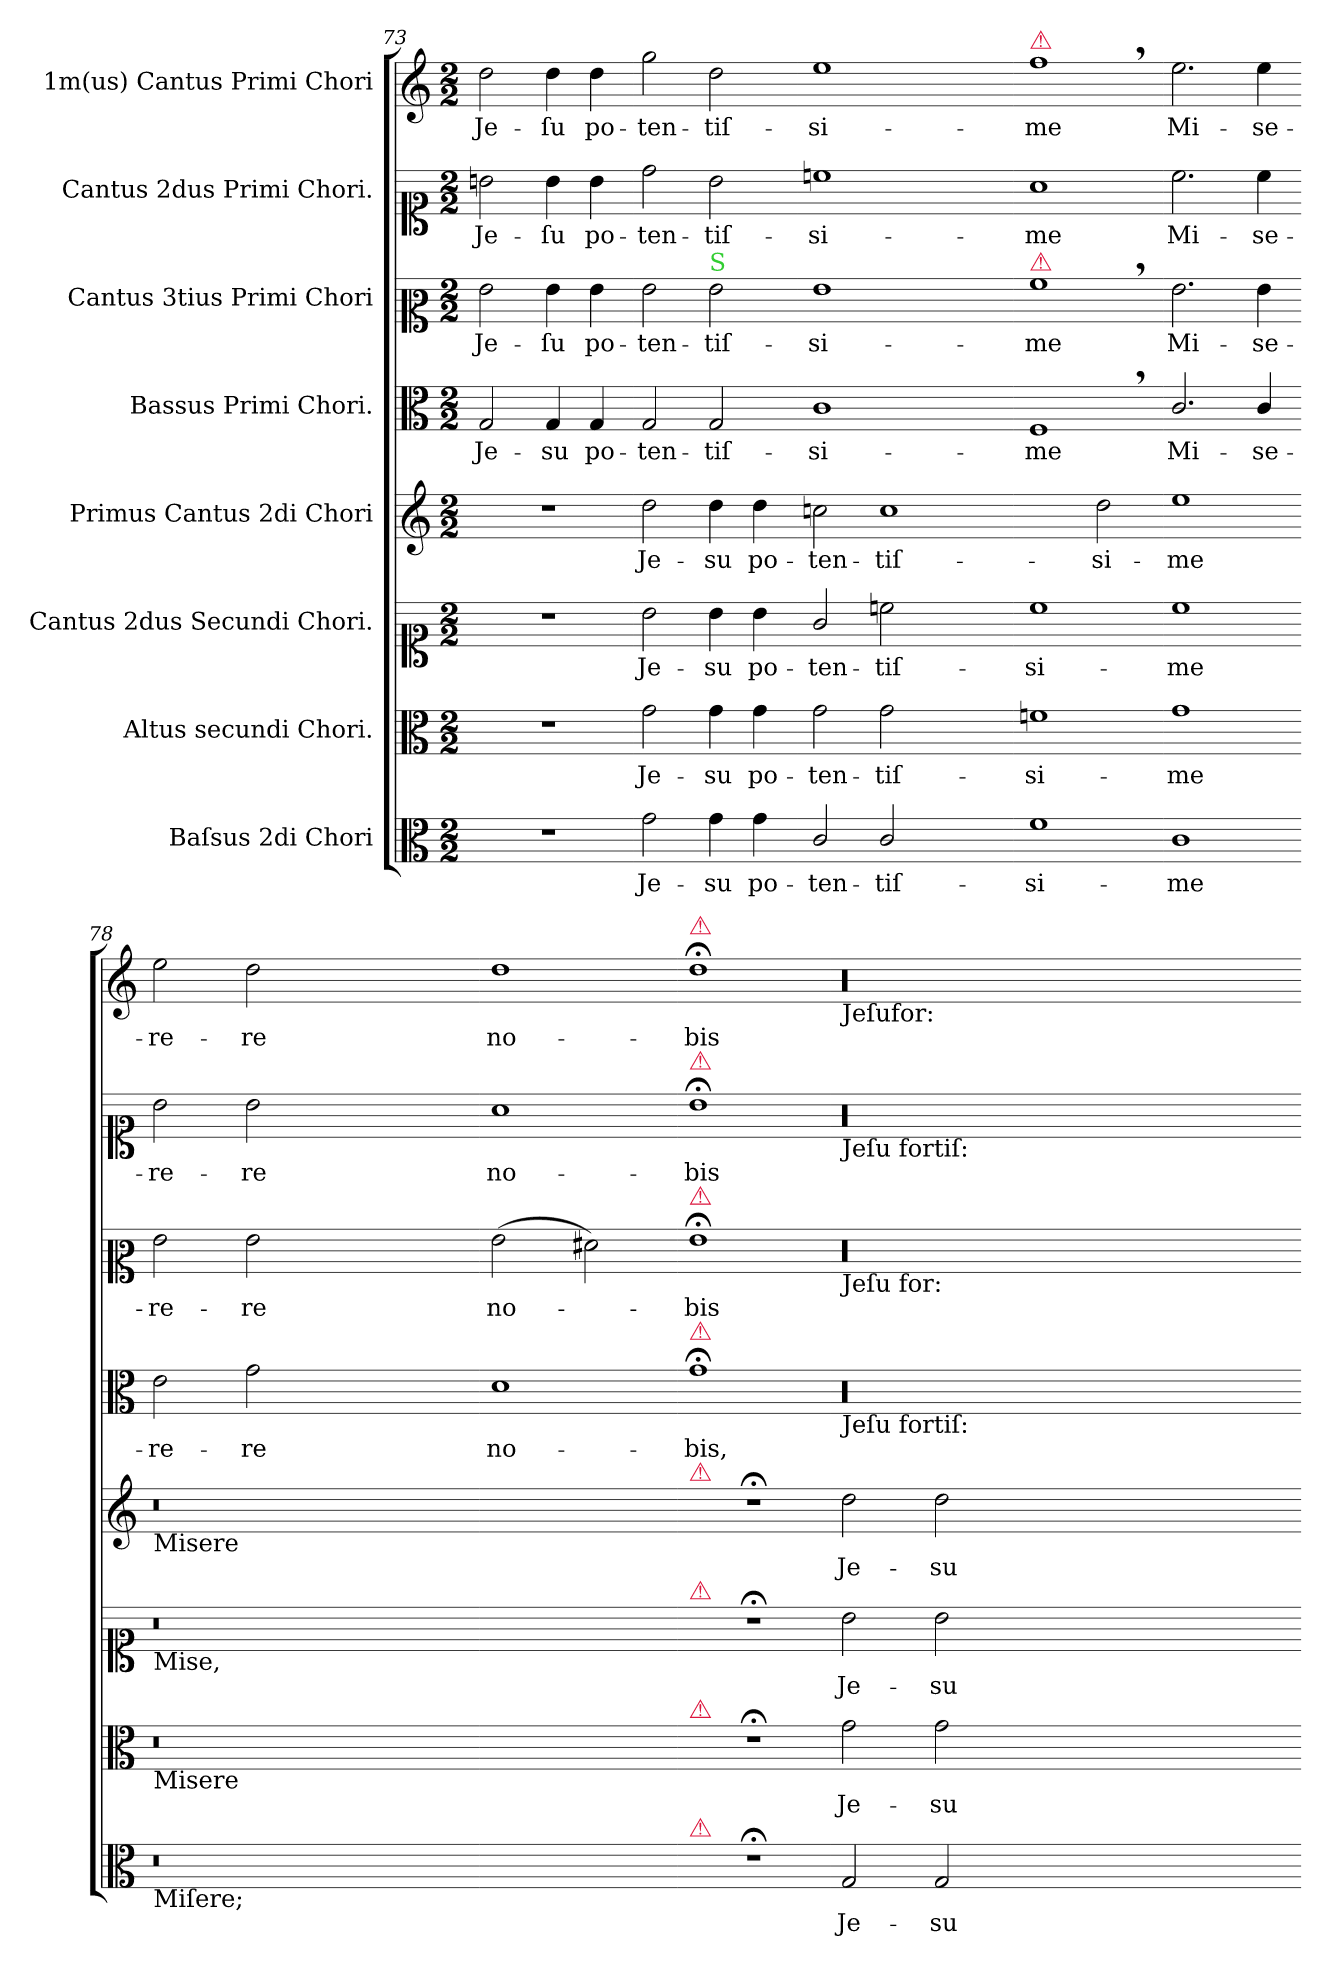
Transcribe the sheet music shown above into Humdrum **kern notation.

**kern	**text	**kern	**text	**kern	**text	**kern	**text	**kern	**text	**kern	**text	**kern	**text	**kern	**text
*part8	*part8	*part7	*part7	*part6	*part6	*part5	*part5	*part4	*part4	*part3	*part3	*part2	*part2	*part1	*part1
*staff8	*staff8	*staff7	*staff7	*staff6	*staff6	*staff5	*staff5	*staff4	*staff4	*staff3	*staff3	*staff2	*staff2	*staff1	*staff1
*I"Baſsus 2di Chori	*	*I"Altus secundi Chori.	*	*I"Cantus 2dus Secundi Chori.	*	*I"Primus Cantus 2di Chori	*	*I"Bassus Primi Chori.	*	*I"Cantus 3tius Primi Chori	*	*I"Cantus 2dus Primi Chori.	*	*I"1m(us) Cantus Primi Chori	*
*clefC3	*	*clefC3	*	*clefC1	*	*clefG2	*	*clefC3	*	*clefC2	*	*clefC1	*	*clefG2	*
*k[]	*	*k[]	*	*k[]	*	*k[]	*	*k[]	*	*k[]	*	*k[]	*	*k[]	*
*M2/2	*	*M2/2	*	*M2/2	*	*M2/2	*	*M2/2	*	*M2/2	*	*M2/2	*	*M2/2	*
=73	=73	=73	=73	=73	=73	=73	=73	=73	=73	=73	=73	=73	=73	=73	=73
1r	.	1r	.	1r	.	1r	.	2G/	Je-	2g\	Je-	2bn\	Je-	2dd\	Je-
.	.	.	.	.	.	.	.	4G/	-su	4g\	-ſu	4b\	-ſu	4dd\	-ſu
.	.	.	.	.	.	.	.	4G/	po-	4g\	po-	4b\	po-	4dd\	po-
=74-	=74-	=74-	=74-	=74-	=74-	=74-	=74-	=74-	=74-	=74-	=74-	=74-	=74-	=74-	=74-
2g\	Je-	2g\	Je-	2b\	Je-	2dd\	Je-	2G/	-ten-	2g\	-ten-	2dd\	-ten-	2gg\	-ten-
!	!	!	!	!	!	!	!	!	!	!LO:TX:a:color=limegreen:t=S	!	!	!	!	!
4g\	-su	4g\	-su	4b\	-su	4dd\	-su	2G/	-tiſ-	2g\	-tiſ-	2b\	-tiſ-	2dd\	-tiſ-
4g\	po-	4g\	po-	4b\	po-	4dd\	po-	.	.	.	.	.	.	.	.
=75-	=75-	=75-	=75-	=75-	=75-	=75-	=75-	=75-	=75-	=75-	=75-	=75-	=75-	=75-	=75-
2c/	-ten-	2g\	-ten-	2g/	-ten-	2ccn\	-ten-	1c	-si-	1g	-si-	1ccn	-si-	1ee	-si-
2c/	-tiſ-	2g\	-tiſ-	2ccn\	-tiſ-	1cc\	-tiſ-	.	.	.	.	.	.	.	.
2ryy	.	2ryy	.	2ryy	.	.	.	2ryy	.	2ryy	.	2ryy	.	2ryy	.
=76-	=76-	=76-	=76-	=76-	=76-	=76-	=76-	=76-	=76-	=76-	=76-	=76-	=76-	=76-	=76-
!	!	!	!	!	!	!	!	!	!	!	!	!	!	!LO:TX:a:color=crimson:t=⚠	!
!	!	!	!	!	!	!	!	!	!	!LO:TX:a:color=crimson:t=⚠	!	!	!	!	!
1f	-si-	1fn	-si-	1cc	-si-	2ryy	.	1F,	-me	1a,	-me	1a	-me	1ff,	-me
.	.	.	.	.	.	2dd\	-si-	.	.	.	.	.	.	.	.
=77-	=77-	=77-	=77-	=77-	=77-	=77-	=77-	=77-	=77-	=77-	=77-	=77-	=77-	=77-	=77-
1c	-me	1g	-me	1cc	-me	1ee	-me	2.c/	Mi-	2.g\	Mi-	2.cc\	Mi-	2.ee\	Mi-
.	.	.	.	.	.	.	.	4c/	-se-	4g\	-se-	4cc\	-se-	4ee\	-se-
=78-	=78-	=78-	=78-	=78-	=78-	=78-	=78-	=78-	=78-	=78-	=78-	=78-	=78-	=78-	=78-
!	!	!	!	!	!	!LO:TX:b:t=Misere	!	!	!	!	!	!	!	!	!
!	!	!	!	!LO:TX:b:t=Mise,	!	!	!	!	!	!	!	!	!	!	!
!	!	!LO:TX:b:t=Misere	!	!	!	!	!	!	!	!	!	!	!	!	!
!LO:TX:b:t=Miſere;	!	!	!	!	!	!	!	!	!	!	!	!	!	!	!
0r	.	0r	.	0r	.	0r	.	2e\	-re-	2g\	-re-	2b\	-re-	2ee\	-re-
.	.	.	.	.	.	.	.	2g\	-re	2g\	-re	2b\	-re	2dd\	-re
.	.	.	.	.	.	.	.	1ryy	.	1ryy	.	1ryy	.	1ryy	.
=79-	=79-	=79-	=79-	=79-	=79-	=79-	=79-	=79-	=79-	=79-	=79-	=79-	=79-	=79-	=79-
1ryy	.	1ryy	.	1ryy	.	1ryy	.	1d	no-	(2g\	no-	1a	no-	1dd	no-
.	.	.	.	.	.	.	.	.	.	2f#X\)	.	.	.	.	.
=80-	=80-	=80-	=80-	=80-	=80-	=80-	=80-	=80-	=80-	=80-	=80-	=80-	=80-	=80-	=80-
!	!	!	!	!	!	!	!	!	!	!	!	!	!	!LO:TX:a:color=crimson:t=⚠	!
!	!	!	!	!	!	!	!	!	!	!	!	!LO:TX:a:color=crimson:t=⚠	!	!	!
!	!	!	!	!	!	!	!	!	!	!LO:TX:a:color=crimson:t=⚠	!	!	!	!	!
!	!	!	!	!	!	!	!	!LO:TX:a:color=crimson:t=⚠	!	!	!	!	!	!	!
!	!	!	!	!	!	!LO:TX:a:color=crimson:t=⚠	!	!	!	!	!	!	!	!	!
!	!	!	!	!LO:TX:a:color=crimson:t=⚠	!	!	!	!	!	!	!	!	!	!	!
!	!	!LO:TX:a:color=crimson:t=⚠	!	!	!	!	!	!	!	!	!	!	!	!	!
!LO:TX:a:color=crimson:t=⚠	!	!	!	!	!	!	!	!	!	!	!	!	!	!	!
1r;	.	1r;<	.	1r;<	.	1r;<	.	1g;	-bis,	1g;	-bis	1b;<	-bis	1dd;	-bis
=81-	=81-	=81-	=81-	=81-	=81-	=81-	=81-	=81-	=81-	=81-	=81-	=81-	=81-	=81-	=81-
!	!	!	!	!	!	!	!	!	!	!	!	!	!	!LO:TX:b:t=Jeſufor&colon;	!
!	!	!	!	!	!	!	!	!	!	!	!	!LO:TX:b:t=Jeſu fortiſ&colon;	!	!	!
!	!	!	!	!	!	!	!	!	!	!LO:TX:b:t=Jeſu for&colon;	!	!	!	!	!
!	!	!	!	!	!	!	!	!LO:TX:b:t=Jeſu fortiſ&colon;	!	!	!	!	!	!	!
2G/	Je-	2g\	Je-	2b\	Je-	2dd\	Je-	00r	.	00r	.	00r	.	00r	.
2G/	-su	2g\	-su	2b\	-su	2dd\	-su	.	.	.	.	.	.	.	.
0.ryy	.	0.ryy	.	0.ryy	.	0.ryy	.	.	.	.	.	.	.	.	.
=-	=-	=-	=-	=-	=-	=-	=-	=-	=-	=-	=-	=-	=-	=-	=-
*-	*-	*-	*-	*-	*-	*-	*-	*-	*-	*-	*-	*-	*-	*-	*-
